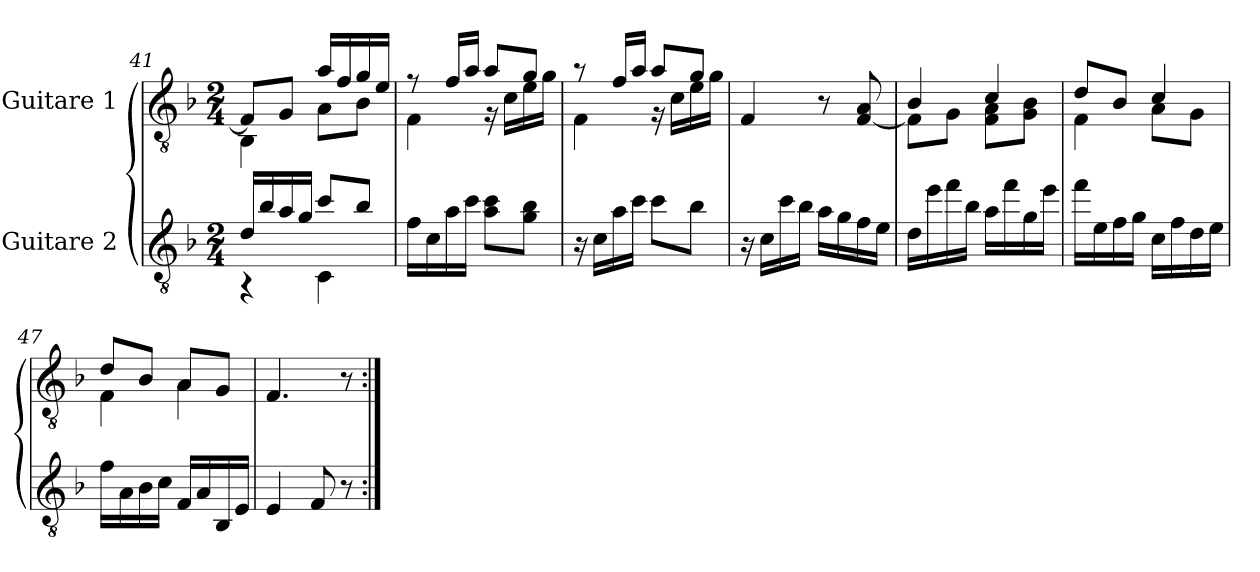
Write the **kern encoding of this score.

**kern	**kern
*part2	*part1
*staff2	*staff1
*I"Guitare 2	*I"Guitare 1
*clefGv2	*clefGv2
*k[b-]	*k[b-]
*M2/4	*M2/4
=41	=41
*^	*^
16d/LL	4r	8F/L]	4BB-\
16b-/	.	.	.
16a/	.	8G/J	.
16g/JJ	.	.	.
8cc/L	4C\	8A\L	16a/LL
.	.	.	16f/
8b-/J	.	8B-\J	16g/
.	.	.	16e/JJ
*v	*v	*	*
=42	=42	=42
16f\LL	8r	4F\
16c\	.	.
16a\	16f/LL	.
16cc\JJ	16a/JJ	.
8a\ 8cc\L	8a/L	16r
.	.	16c\LL
8g\ 8b-\J	8g/J	16e\
.	.	16g\JJ
=43	=43	=43
16r	8r	4F\
16c\LL	.	.
16a\	16f/LL	.
16cc\JJ	16a/JJ	.
8cc\L	8a/L	16r
.	.	16c\LL
8b-\J	8g/J	16e\
.	.	16g\JJ
*	*v	*v
=44	=44
16r	4F/
16c\LL	.
16cc\	.
16b-\JJ	.
16a\LL	8r
16g\	.
16f\	[8F/ 8A/
16e\JJ	.
!!LO:LB:g=z
=45	=45
*	*^
16d\LL	4B-/	8F\L]
16ee\	.	.
16ff\	.	8G\J
16b-\JJ	.	.
16a\LL	4c/	8F\ 8A\L
16ff\	.	.
16g\	.	8G\ 8B-\J
16ee\JJ	.	.
=46	=46	=46
16ff\LL	8d/L	4F\
16e\	.	.
16f\	8B-/J	.
16g\JJ	.	.
16c\LL	4c/	8A\L
16f\	.	.
16d\	.	8G\J
16e\JJ	.	.
=47	=47	=47
16f\LL	8d/L	4F\
16A\	.	.
16B-\	8B-/J	.
16c\JJ	.	.
16F/LL	8A/L	4A\
16A/	.	.
16BB-/	8G/J	.
16E/JJ	.	.
*	*v	*v
=48	=48
4E/	4.F/
8F/	.
8r	8r
=:|!	=:|!
*-	*-
